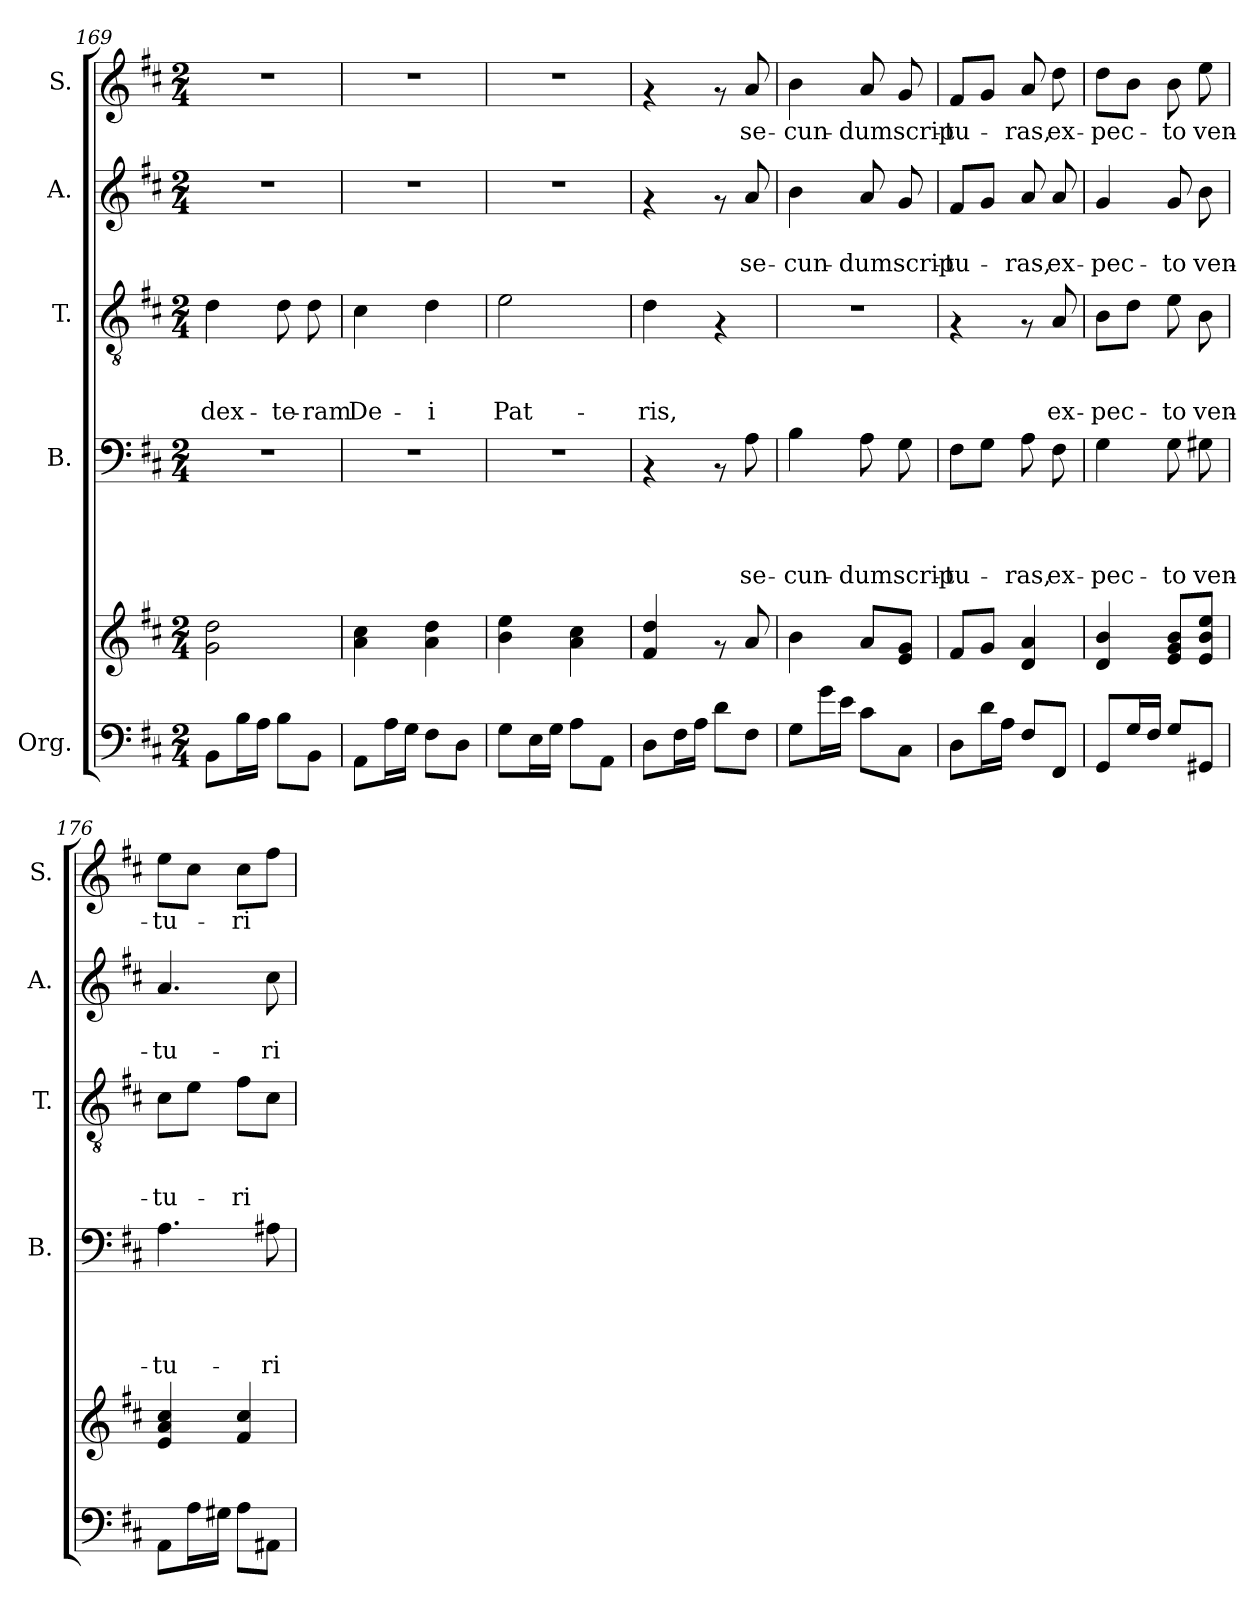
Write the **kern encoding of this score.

**kern	**kern	**kern	**text	**text	**text	**text	**kern	**text	**text	**text	**kern	**text	**text	**kern	**text
*part5	*part5	*part4	*part4	*part4	*part4	*part4	*part3	*part3	*part3	*part3	*part2	*part2	*part2	*part1	*part1
*staff6	*staff5	*staff4	*staff4	*staff4	*staff4	*staff4	*staff3	*staff3	*staff3	*staff3	*staff2	*staff2	*staff2	*staff1	*staff1
*I"Org.	*	*I"B.	*	*	*	*	*I"T.	*	*	*	*I"A.	*	*	*I"S.	*
*	*	*I'B.	*	*	*	*	*I'T.	*	*	*	*I'A.	*	*	*I'S.	*
*clefF4	*clefG2	*clefF4	*	*	*	*	*clefGv2	*	*	*	*clefG2	*	*	*clefG2	*
*k[f#c#]	*k[f#c#]	*k[f#c#]	*	*	*	*	*k[f#c#]	*	*	*	*k[f#c#]	*	*	*k[f#c#]	*
*D:	*D:	*D:	*	*	*	*	*D:	*	*	*	*D:	*	*	*D:	*
*M2/4	*M2/4	*M2/4	*	*	*	*	*M2/4	*	*	*	*M2/4	*	*	*M2/4	*
=169	=169	=169	=169	=169	=169	=169	=169	=169	=169	=169	=169	=169	=169	=169	=169
!	!	!	!	!	!	!	!	!	!	!LO:LY:b	!	!	!	!	!
8BB\L	2g\ 2dd\	2r	.	.	.	.	4d\	.	.	dex-	2r	.	.	2r	.
16B\L	.	.	.	.	.	.	.	.	.	.	.	.	.	.	.
16A\JJ	.	.	.	.	.	.	.	.	.	.	.	.	.	.	.
!	!	!	!	!	!	!	!	!	!	!LO:LY:b	!	!	!	!	!
8B\L	.	.	.	.	.	.	8d\	.	.	-te-	.	.	.	.	.
!	!	!	!	!	!	!	!	!	!	!LO:LY:b	!	!	!	!	!
8BB\J	.	.	.	.	.	.	8d\	.	.	-ram	.	.	.	.	.
=170	=170	=170	=170	=170	=170	=170	=170	=170	=170	=170	=170	=170	=170	=170	=170
!	!	!	!	!	!	!	!	!	!	!LO:LY:b	!	!	!	!	!
8AA\L	4a\ 4cc#\	2r	.	.	.	.	4c#\	.	.	De-	2r	.	.	2r	.
16A\L	.	.	.	.	.	.	.	.	.	.	.	.	.	.	.
16G\JJ	.	.	.	.	.	.	.	.	.	.	.	.	.	.	.
!	!	!	!	!	!	!	!	!	!	!LO:LY:b	!	!	!	!	!
8F#\L	4a\ 4dd\	.	.	.	.	.	4d\	.	.	-i	.	.	.	.	.
8D\J	.	.	.	.	.	.	.	.	.	.	.	.	.	.	.
=171	=171	=171	=171	=171	=171	=171	=171	=171	=171	=171	=171	=171	=171	=171	=171
!	!	!	!	!	!	!	!	!	!	!LO:LY:b	!	!	!	!	!
8G\L	4b\ 4ee\	2r	.	.	.	.	2e\	.	.	Pat-	2r	.	.	2r	.
16E\L	.	.	.	.	.	.	.	.	.	.	.	.	.	.	.
16G\JJ	.	.	.	.	.	.	.	.	.	.	.	.	.	.	.
8A\L	4a\ 4cc#\	.	.	.	.	.	.	.	.	.	.	.	.	.	.
8AA\J	.	.	.	.	.	.	.	.	.	.	.	.	.	.	.
=172	=172	=172	=172	=172	=172	=172	=172	=172	=172	=172	=172	=172	=172	=172	=172
!	!	!	!	!	!	!	!	!	!	!LO:LY:b	!	!	!	!	!
8D\L	4f#/ 4dd/	4rAA	.	.	.	.	4d\	.	.	-ris,	4rf	.	.	4rf	.
16F#\L	.	.	.	.	.	.	.	.	.	.	.	.	.	.	.
16A\JJ	.	.	.	.	.	.	.	.	.	.	.	.	.	.	.
8d\L	8rf	8rAA	.	.	.	.	4rF	.	.	.	8rf	.	.	8rf	.
!	!	!	!	!	!	!LO:LY:b	!	!	!	!	!	!	!LO:LY:b	!	!LO:LY:b
8F#\J	8a/	8A\	.	.	.	se-	.	.	.	.	8a/	.	se-	8a/	se-
=173	=173	=173	=173	=173	=173	=173	=173	=173	=173	=173	=173	=173	=173	=173	=173
!	!	!	!	!	!	!LO:LY:b	!	!	!	!	!	!	!LO:LY:b	!	!LO:LY:b
8G\L	4b\	4B\	.	.	.	-cun-	2r	.	.	.	4b\	.	-cun-	4b\	-cun-
16g\L	.	.	.	.	.	.	.	.	.	.	.	.	.	.	.
16e\JJ	.	.	.	.	.	.	.	.	.	.	.	.	.	.	.
!	!	!	!	!	!	!LO:LY:b	!	!	!	!	!	!	!LO:LY:b	!	!LO:LY:b
8c#\L	8a/L	8A\	.	.	.	-dumscrip-	.	.	.	.	8a/	.	-dumscrip-	8a/	-dumscrip-
8C#\J	8e/ 8g/J	8G\	.	.	.	.	.	.	.	.	8g/	.	.	8g/	.
=174	=174	=174	=174	=174	=174	=174	=174	=174	=174	=174	=174	=174	=174	=174	=174
!	!	!	!	!	!	!LO:LY:b	!	!	!	!	!	!	!LO:LY:b	!	!LO:LY:b
8D\L	8f#/L	8F#\L	.	.	.	-tu-	4rF	.	.	.	8f#/L	.	-tu-	8f#/L	-tu-
16d\L	8g/J	8G\J	.	.	.	.	.	.	.	.	8g/J	.	.	8g/J	.
16A\JJ	.	.	.	.	.	.	.	.	.	.	.	.	.	.	.
!	!	!	!	!	!	!LO:LY:b	!	!	!	!	!	!	!LO:LY:b	!	!LO:LY:b
8F#/L	4d/ 4a/	8A\	.	.	.	-ras,	8rF	.	.	.	8a/	.	-ras,	8a/	-ras,
!	!	!	!	!	!	!LO:LY:b	!	!	!	!LO:LY:b	!	!	!LO:LY:b	!	!LO:LY:b
8FF#/J	.	8F#\	.	.	.	ex-	8A/	.	.	ex-	8a/	.	ex-	8dd\	ex-
!!LO:LB:g=z
=175	=175	=175	=175	=175	=175	=175	=175	=175	=175	=175	=175	=175	=175	=175	=175
!	!	!	!	!	!	!LO:LY:b	!	!	!	!LO:LY:b	!	!	!LO:LY:b	!	!LO:LY:b
8GG/L	4d/ 4b/	4G\	.	.	.	-pec-	8B\L	.	.	-pec-	4g/	.	-pec-	8dd\L	-pec-
16G/L	.	.	.	.	.	.	8d\J	.	.	.	.	.	.	8b\J	.
16F#/JJ	.	.	.	.	.	.	.	.	.	.	.	.	.	.	.
!	!	!	!	!	!	!LO:LY:b	!	!	!	!LO:LY:b	!	!	!LO:LY:b	!	!LO:LY:b
8G/L	8e/ 8g/ 8b/L	8G\	.	.	.	-to	8e\	.	.	-to	8g/	.	-to	8b\	-to
!	!	!	!	!	!	!LO:LY:b	!	!	!	!LO:LY:b	!	!	!LO:LY:b	!	!LO:LY:b
8GG#X/J	8e/ 8b/ 8ee/J	8G#X\	.	.	.	ven-	8B\	.	.	ven-	8b\	.	ven-	8ee\	ven-
=176	=176	=176	=176	=176	=176	=176	=176	=176	=176	=176	=176	=176	=176	=176	=176
!	!	!	!	!	!	!LO:LY:b	!	!	!	!LO:LY:b	!	!	!LO:LY:b	!	!LO:LY:b
8AA\L	4e/ 4a/ 4cc#/	4.A\	.	.	.	-tu-	8c#\L	.	.	-tu-	4.a/	.	-tu-	8ee\L	-tu-
16A\L	.	.	.	.	.	.	8e\J	.	.	.	.	.	.	8cc#\J	.
16G#X\JJ	.	.	.	.	.	.	.	.	.	.	.	.	.	.	.
!	!	!	!	!	!	!	!	!	!	!LO:LY:b	!	!	!	!	!LO:LY:b
8A\L	4f#/ 4cc#/	.	.	.	.	.	8f#\L	.	.	-ri	.	.	.	8cc#\L	-ri
!	!	!	!	!	!	!LO:LY:b	!	!	!	!	!	!	!LO:LY:b	!	!
8AA#X\J	.	8A#X\	.	.	.	-ri	8c#\J	.	.	.	8cc#\	.	-ri	8ff#\J	.
=	=	=	=	=	=	=	=	=	=	=	=	=	=	=	=
*-	*-	*-	*-	*-	*-	*-	*-	*-	*-	*-	*-	*-	*-	*-	*-
